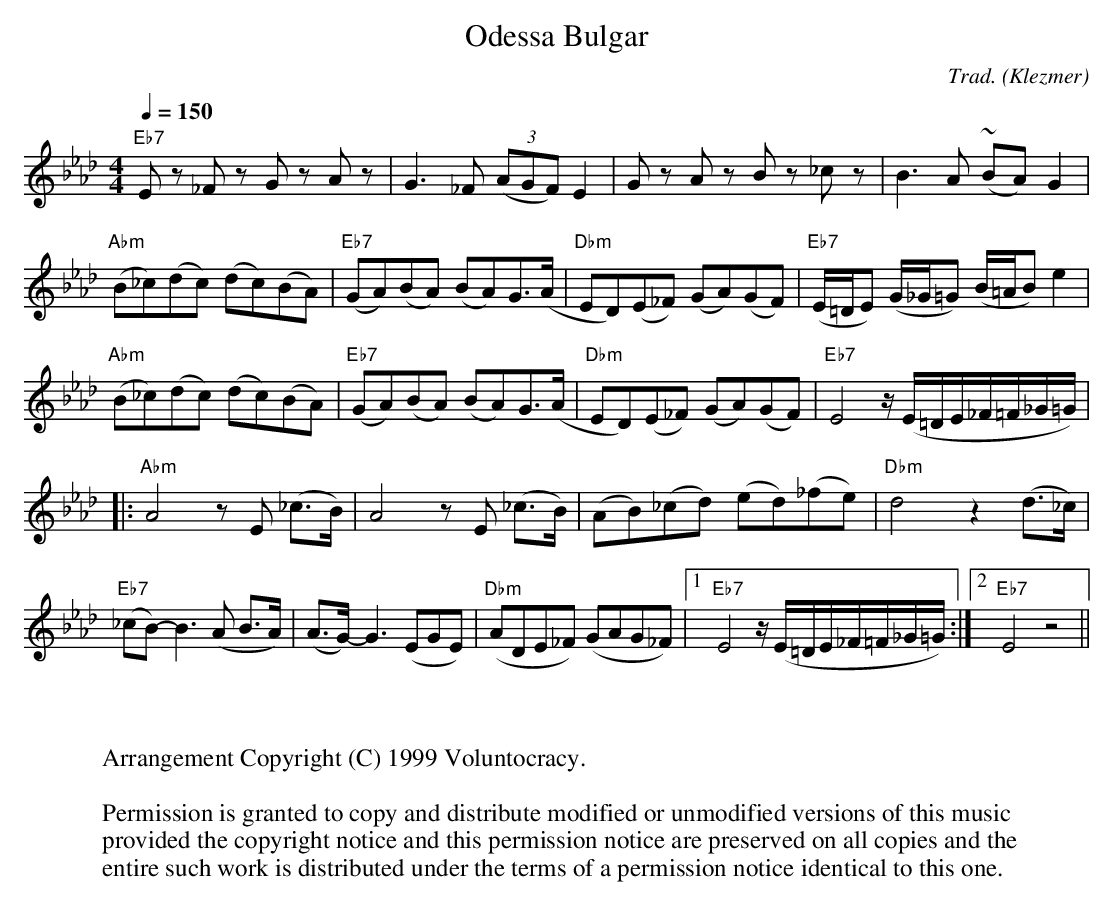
X:1
T:Odessa Bulgar
C:Trad.
O:Klezmer
Q:1/4=150
M:4/4
L:1/8
K:Ab
"Eb7"Ez _Fz Gz Az |G3_F ((3AGF) E2 |Gz Az Bz _cz |B3A (~BA) G2 |
"Abm"(B_c)(dc) (dc)(BA) |"Eb7"(GA)(BA) (BA)G>(A|"Dbm"ED)(E_F) (GA)(GF)\
 | "Eb7"(E/=D/E) (G/_G/=G) (B/=A/B) e2 |
"Abm"(B_c)(dc) (dc)(BA) |"Eb7"(GA)(BA) (BA)G>(A|"Dbm"ED)(E_F) (GA)(GF)\
 | "Eb7"E4z/(E/=D/E/_F/=F/_G/=G/) |
|:"Abm"A4z E (_c>B) |A4z E (_c>B) |(AB)(_cd) (ed)(_fe) |"Dbm"d4 z2(d>_c) |
"Eb7"(_cB)-B3 (A B>A) |(A>G)-G3 (EGE)|"Dbm"(ADE_F) (GAG_F)\
 |1"Eb7"E4z/(E/=D/E/_F/=F/_G/=G/) :|2 "Eb7"E4z4 ||
W:
W:
W:Arrangement Copyright (C) 1999 Voluntocracy.
W:
W:Permission is granted to copy and distribute modified or unmodified versions of this music
W:provided the copyright notice and this permission notice are preserved on all copies and the
W:entire such work is distributed under the terms of a permission notice identical to this one.
